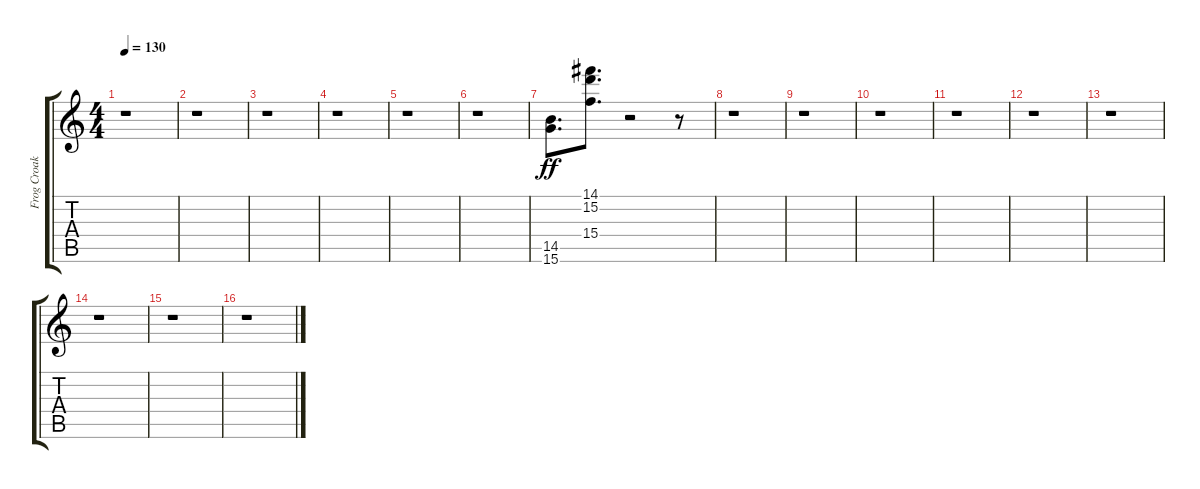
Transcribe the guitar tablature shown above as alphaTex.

\track ("Frog Croak/Fishing Reel" "Frog Croak") {instrument acousticguitarsteel}
\staff {score tabs}
\tuning (E4 B3 G3 D3 A2 E2) {hide}
\ts (4 4)
\tempo 130
\clef g2
\ks c
r.1{dy ff} |
r.1 |
r.1 |
r.1 |
r.1 |
r.1 |
(14.5 15.6).8{d} (14.1 15.2 15.4).8{d} r.2 r.8 |
r.1 |
r.1 |
r.1 |
r.1 |
r.1 |
r.1 |
r.1 |
r.1 |
r.1
